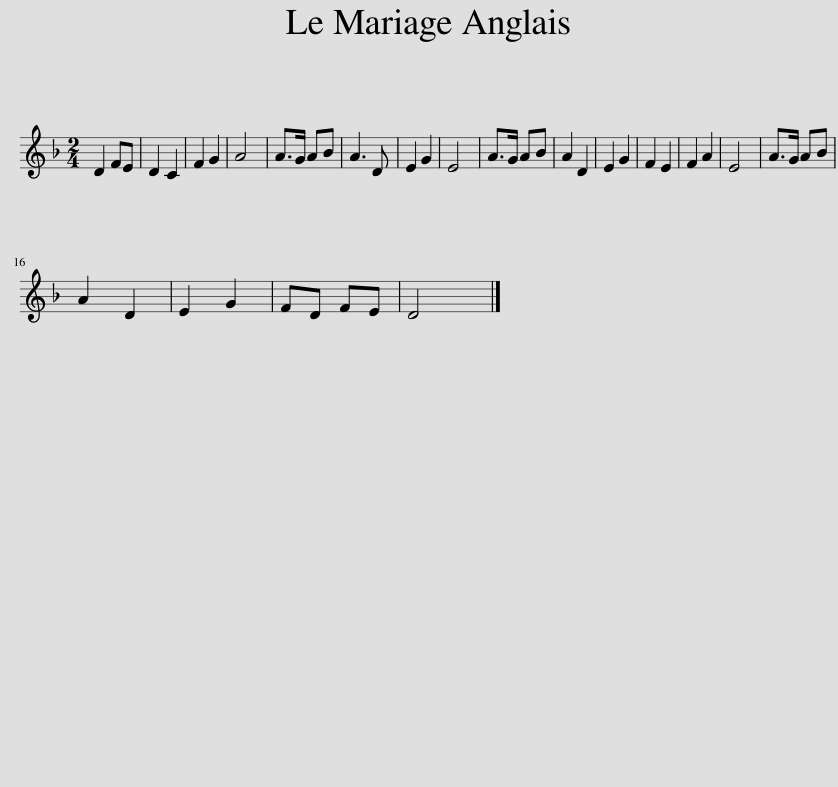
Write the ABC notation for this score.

X:1
L:1/8
M:2/4
I:linebreak $
K:Dmin
V:1 treble
V:1
 D2 FE | D2 C2 | F2 G2 | A4 | A>G AB | %5
 A3 D | E2 G2 | E4 | A>G AB | A2 D2 | %10
 E2 G2 | F2 E2 | F2 A2 | E4 | A>G AB |$ %15
 A2 D2 | E2 G2 | FD FE | D4 |] %19
